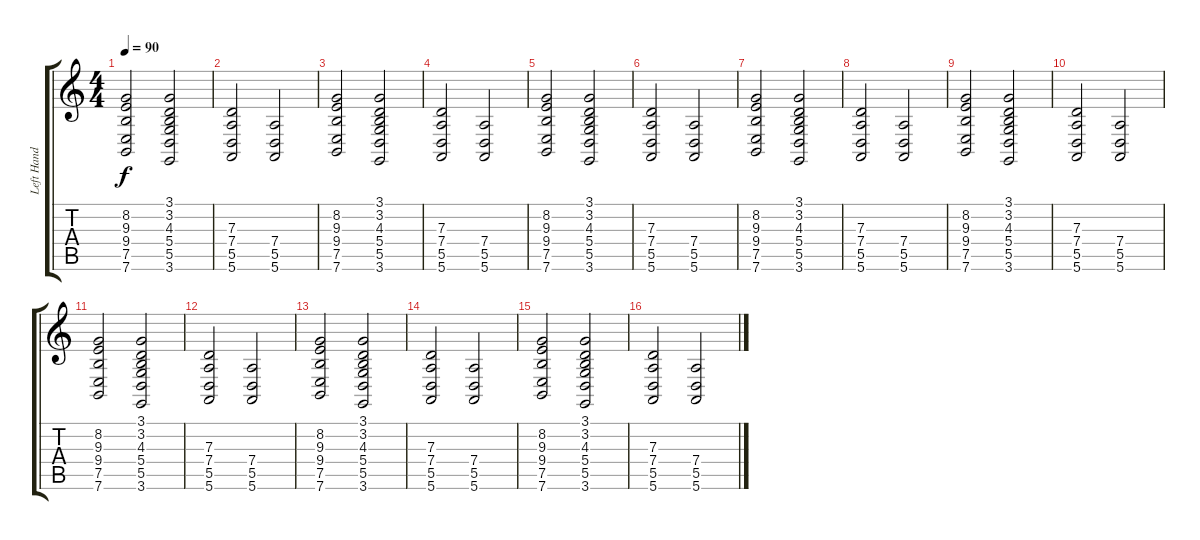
\track ("Left Hand" "Left Hand") {instrument acousticgrandpiano}
\staff {score tabs}
\tuning (E4 B3 G3 D3 A2 E2) {hide}
\ts (4 4)
\tempo 90
\clef g2
\ks c
(8.2 9.3 9.4 7.5 7.6).2{dy f instrument acousticgrandpiano} (3.1 3.2 4.3 5.4 5.5 3.6).2 |
(7.3 7.4 5.5 5.6).2 (7.4 5.5 5.6).2 |
(8.2 9.3 9.4 7.5 7.6).2 (3.1 3.2 4.3 5.4 5.5 3.6).2 |
(7.3 7.4 5.5 5.6).2 (7.4 5.5 5.6).2 |
(8.2 9.3 9.4 7.5 7.6).2 (3.1 3.2 4.3 5.4 5.5 3.6).2 |
(7.3 7.4 5.5 5.6).2 (7.4 5.5 5.6).2 |
(8.2 9.3 9.4 7.5 7.6).2 (3.1 3.2 4.3 5.4 5.5 3.6).2 |
(7.3 7.4 5.5 5.6).2 (7.4 5.5 5.6).2 |
(8.2 9.3 9.4 7.5 7.6).2 (3.1 3.2 4.3 5.4 5.5 3.6).2 |
(7.3 7.4 5.5 5.6).2 (7.4 5.5 5.6).2 |
(8.2 9.3 9.4 7.5 7.6).2 (3.1 3.2 4.3 5.4 5.5 3.6).2 |
(7.3 7.4 5.5 5.6).2 (7.4 5.5 5.6).2 |
(8.2 9.3 9.4 7.5 7.6).2 (3.1 3.2 4.3 5.4 5.5 3.6).2 |
(7.3 7.4 5.5 5.6).2 (7.4 5.5 5.6).2 |
(8.2 9.3 9.4 7.5 7.6).2 (3.1 3.2 4.3 5.4 5.5 3.6).2 |
(7.3 7.4 5.5 5.6).2 (7.4 5.5 5.6).2
